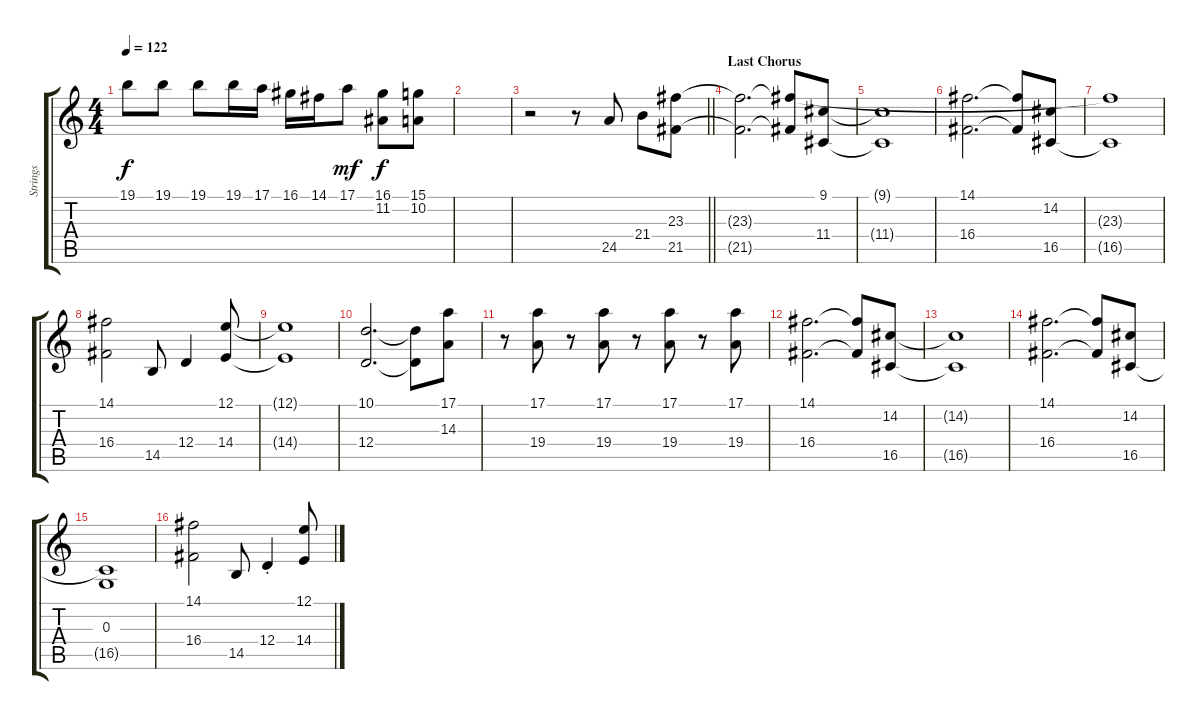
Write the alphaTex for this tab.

\track ("Strings" "Strings") {instrument stringensemble1}
\staff {score tabs}
\tuning (E4 B3 G3 D3 A2 E2) {hide}
\ts (4 4)
\tempo 122
\clef g2
\ks c
19.1.8{dy f} 19.1.8 19.1.8 19.1.16 17.1.16 16.1.16 14.1.16 17.1.8{dy mf} (16.1 11.2).8{dy f} (15.1 10.2).8 |
|
\barLineRight lightlight
r.2 r.8 24.5.8 21.4.8 (23.3 21.5).8 |
\section ("" "Last Chorus")
(23.3{t} 21.5{t}).2{d} (23.3{t} 21.5{t}).8 (9.1 11.4).8 |
(9.1{t} 11.4{t}).1 |
(14.1 16.4).2{d} (14.1{t} 16.4{t}).8 (14.2 16.5).8 |
(23.3{t} 16.5{t}).1 |
(14.1 16.4).2 14.5.8 12.4.4 (12.1 14.4).8 |
(12.1{t} 14.4{t}).1 |
(10.1 12.4).2{d} (10.1{t} 12.4{t}).8 (17.1 14.3).8 |
r.8 (17.1 19.4).8 r.8 (17.1 19.4).8 r.8 (17.1 19.4).8 r.8 (17.1 19.4).8 |
(14.1 16.4).2{d} (14.1{t} 16.4{t}).8 (14.2 16.5).8 |
(14.2{t} 16.5{t}).1 |
(14.1 16.4).2{d} (14.1{t} 16.4{t}).8 (14.2 16.5).8 |
(0.3 16.5{t}).1 |
(14.1 16.4).2 14.5.8 12.4{st}.4 (12.1 14.4).8
